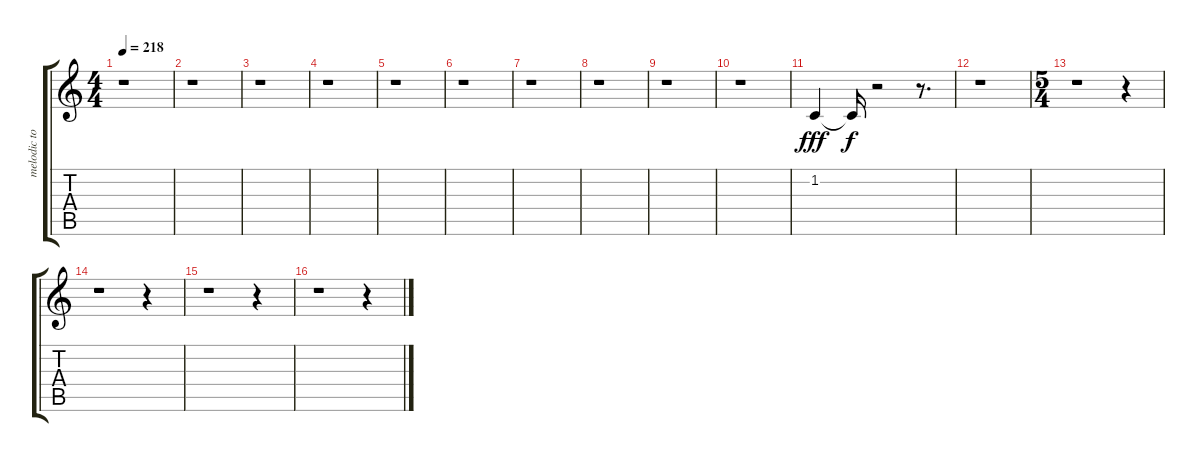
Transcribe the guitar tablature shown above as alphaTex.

\track ("melodic tom         " "melodic to") {instrument melodictom}
\staff {score tabs}
\tuning (E4 B3 G3 D3 A2 E2) {hide}
\ts (4 4)
\tempo 218
\clef g2
\ks c
r.1{dy f} |
r.1 |
r.1 |
r.1 |
r.1 |
r.1 |
r.1 |
r.1 |
r.1 |
r.1 |
1.2.4{dy fff volume 16 instrument tubularbells} 1.2{t}.16{dy f} r.2 r.8{d} |
r.1 |
\ts (5 4)
r.1 r.4 |
r.1 r.4 |
r.1 r.4 |
r.1 r.4
